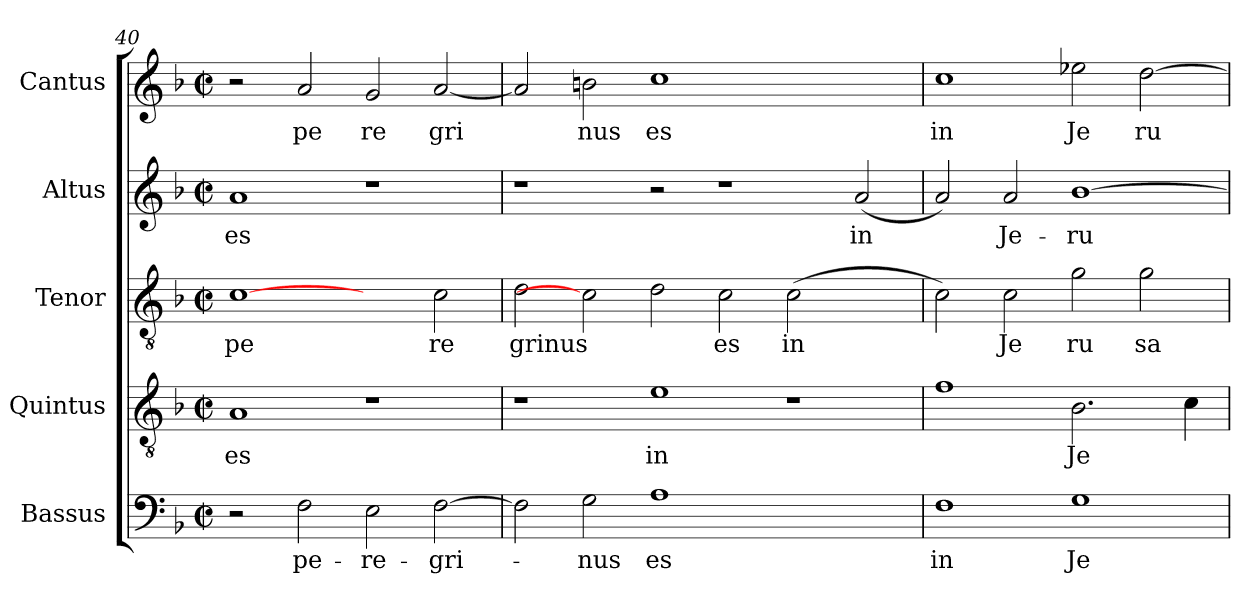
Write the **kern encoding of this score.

**kern	**text	**kern	**text	**kern	**text	**kern	**text	**kern	**text
*part5	*part5	*part4	*part4	*part3	*part3	*part2	*part2	*part1	*part1
*staff5	*staff5	*staff4	*staff4	*staff3	*staff3	*staff2	*staff2	*staff1	*staff1
*I"Bassus	*	*I"Quintus	*	*I"Tenor	*	*I"Altus	*	*I"Cantus	*
*clefF4	*	*clefGv2	*	*clefGv2	*	*clefG2	*	*clefG2	*
*k[b-]	*	*k[b-]	*	*k[b-]	*	*k[b-]	*	*k[b-]	*
*F:	*	*F:	*	*F:	*	*F:	*	*F:	*
*M2/2	*	*M2/2	*	*M2/2	*	*M2/2	*	*M2/2	*
*met(c|)	*	*met(c|)	*	*met(c|)	*	*met(c|)	*	*met(c|)	*
=40	=40	=40	=40	=40	=40	=40	=40	=40	=40
!	!	!	!LO:LY:b:cj	!	!LO:LY:b:cj	!	!LO:LY:b:cj	!	!
2r	.	1A	es	[1c	pe	1a	es	2r	.
!	!LO:LY:b:cj	!	!	!	!	!	!	!	!LO:LY:b:cj
2F\	pe-	.	.	.	.	.	.	2a/	pe
!	!LO:LY:b:cj	!	!	!	!	!	!	!	!LO:LY:b:cj
2E\	-re-	1r	.	2ryy	.	1r	.	2g/	re
!	!LO:LY:b	!	!	!	!LO:LY:b:cj	!	!	!	!LO:LY:b
[>2F\	-gri-	.	.	2c\	re	.	.	[<2a/	gri
=41	=41	=41	=41	=41	=41	=41	=41	=41	=41
!	!	!	!	!	!LO:LY:b	!	!	!	!
2F\]	.	1r	.	2d\	grinus	1r	.	2a/]	.
!	!LO:LY:b:cj	!	!	!	!	!	!	!	!LO:LY:b:cj
2G\	-nus	.	.	2c]	.	.	.	2bn\	nus
!	!LO:LY:b:cj	!	!LO:LY:b:cj	!	!	!	!	!	!LO:LY:b:cj
1A	es	1e	in	2d\	.	2r	.	1cc	es
!	!	!	!	!	!LO:LY:b:cj	!	!	!	!
.	.	.	.	2c\	es	1r	.	.	.
!	!	!	!	!	!LO:LY:b:cj	!	!	!	!
1ryy	.	1r	.	(>2c\	in	.	.	1ryy	.
!	!	!	!	!	!	!	!LO:LY:b:cj	!	!
.	.	.	.	2ryy	.	(<2a/	in	.	.
=42	=42	=42	=42	=42	=42	=42	=42	=42	=42
!	!LO:LY:b:cj	!	!	!	!	!	!	!	!LO:LY:b:cj
1F	in	1f	.	2c\)	.	2a/)	.	1cc	in
!	!	!	!	!	!LO:LY:b:cj	!	!LO:LY:b:cj	!	!
.	.	.	.	2c\	Je	2a/	Je-	.	.
!	!LO:LY:b:cj	!	!LO:LY:b:cj	!	!LO:LY:b:cj	!	!LO:LY:b:cj	!	!LO:LY:b:cj
1G	Je-	2.B-\	Je	2g\	ru	[>1b-	-ru-	2ee-X\	Je
!	!	!	!	!	!LO:LY:b:cj	!	!	!	!LO:LY:b:cj
.	.	.	.	2g\	sa	.	.	[>2dd\	ru
.	.	4c\	.	.	.	.	.	.	.
=	=	=	=	=	=	=	=	=	=
*-	*-	*-	*-	*-	*-	*-	*-	*-	*-
